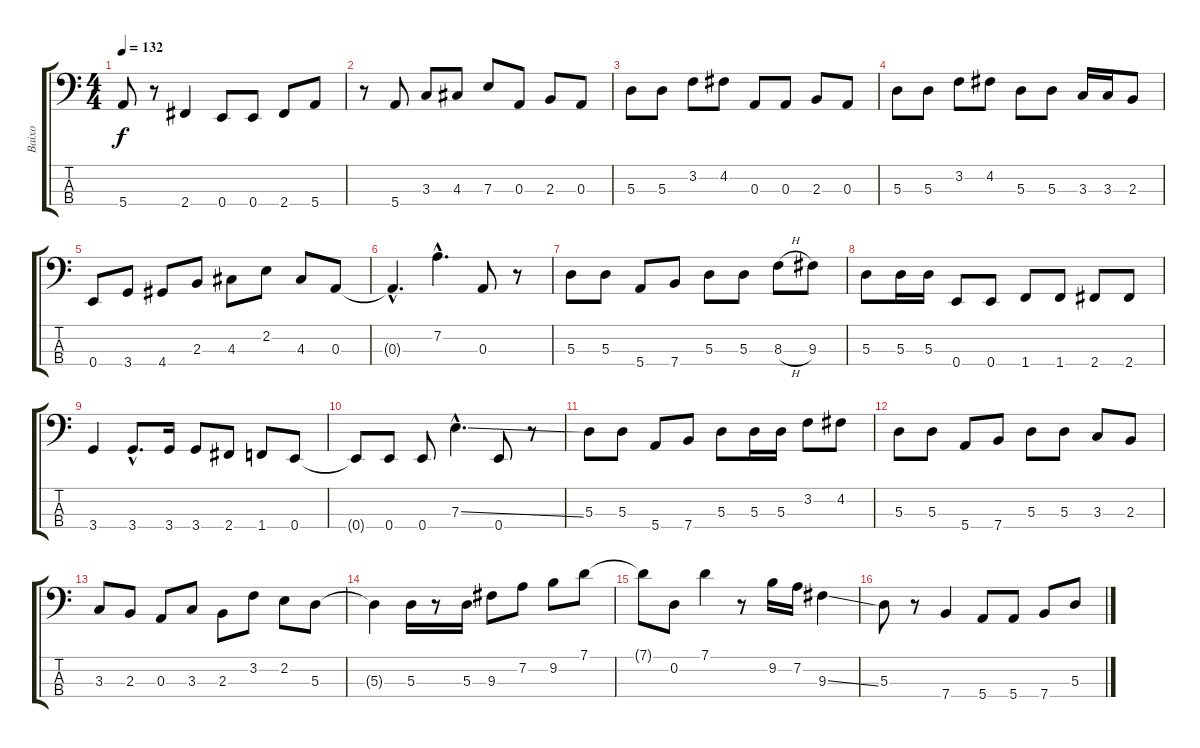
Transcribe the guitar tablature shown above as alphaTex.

\track ("Baixo" "Baixo") {instrument electricbasspick}
\staff {score tabs}
\tuning (G2 D2 A1 E1) {hide}
\ts (4 4)
\tempo 132
\clef f4
\ks c
5.4.8{dy f} r.8 2.4.4 0.4.8 0.4.8 2.4.8 5.4.8 |
r.8 5.4.8 3.3.8 4.3.8 7.3.8 0.3.8 2.3.8 0.3.8 |
5.3.8 5.3.8 3.2.8 4.2.8 0.3.8 0.3.8 2.3.8 0.3.8 |
5.3.8 5.3.8 3.2.8 4.2.8 5.3.8 5.3.8 3.3.16 3.3.16 2.3.8 |
0.4.8 3.4.8 4.4.8 2.3.8 4.3.8 2.2.8 4.3.8 0.3.8 |
0.3{hac t}.4{d} 7.2{hac}.4{d} 0.3.8 r.8 |
5.3.8 5.3.8 5.4.8 7.4.8 5.3.8 5.3.8 8.3{h}.8 9.3.8 |
5.3.8 5.3.16 5.3.16 0.4.8 0.4.8 1.4.8 1.4.8 2.4.8 2.4.8 |
3.4.4 3.4{hac}.8{d} 3.4.16 3.4.8 2.4.8 1.4.8 0.4.8 |
0.4{t}.8 0.4.8 0.4.8 7.3{ss hac}.4{d} 0.4.8 r.8 |
5.3.8 5.3.8 5.4.8 7.4.8 5.3.8 5.3.16 5.3.16 3.2.8 4.2.8 |
5.3.8 5.3.8 5.4.8 7.4.8 5.3.8 5.3.8 3.3.8 2.3.8 |
3.3.8 2.3.8 0.3.8 3.3.8 2.3.8 3.2.8 2.2.8 5.3.8 |
5.3{t}.4 5.3.16 r.8 5.3.16 9.3.8 7.2.8 9.2.8 7.1.8 |
7.1{t}.8 0.2.8 7.1.4 r.8 9.2.16 7.2.16 9.3{ss}.4 |
5.3.8 r.8 7.4.4 5.4.8 5.4.8 7.4.8 5.3.8
